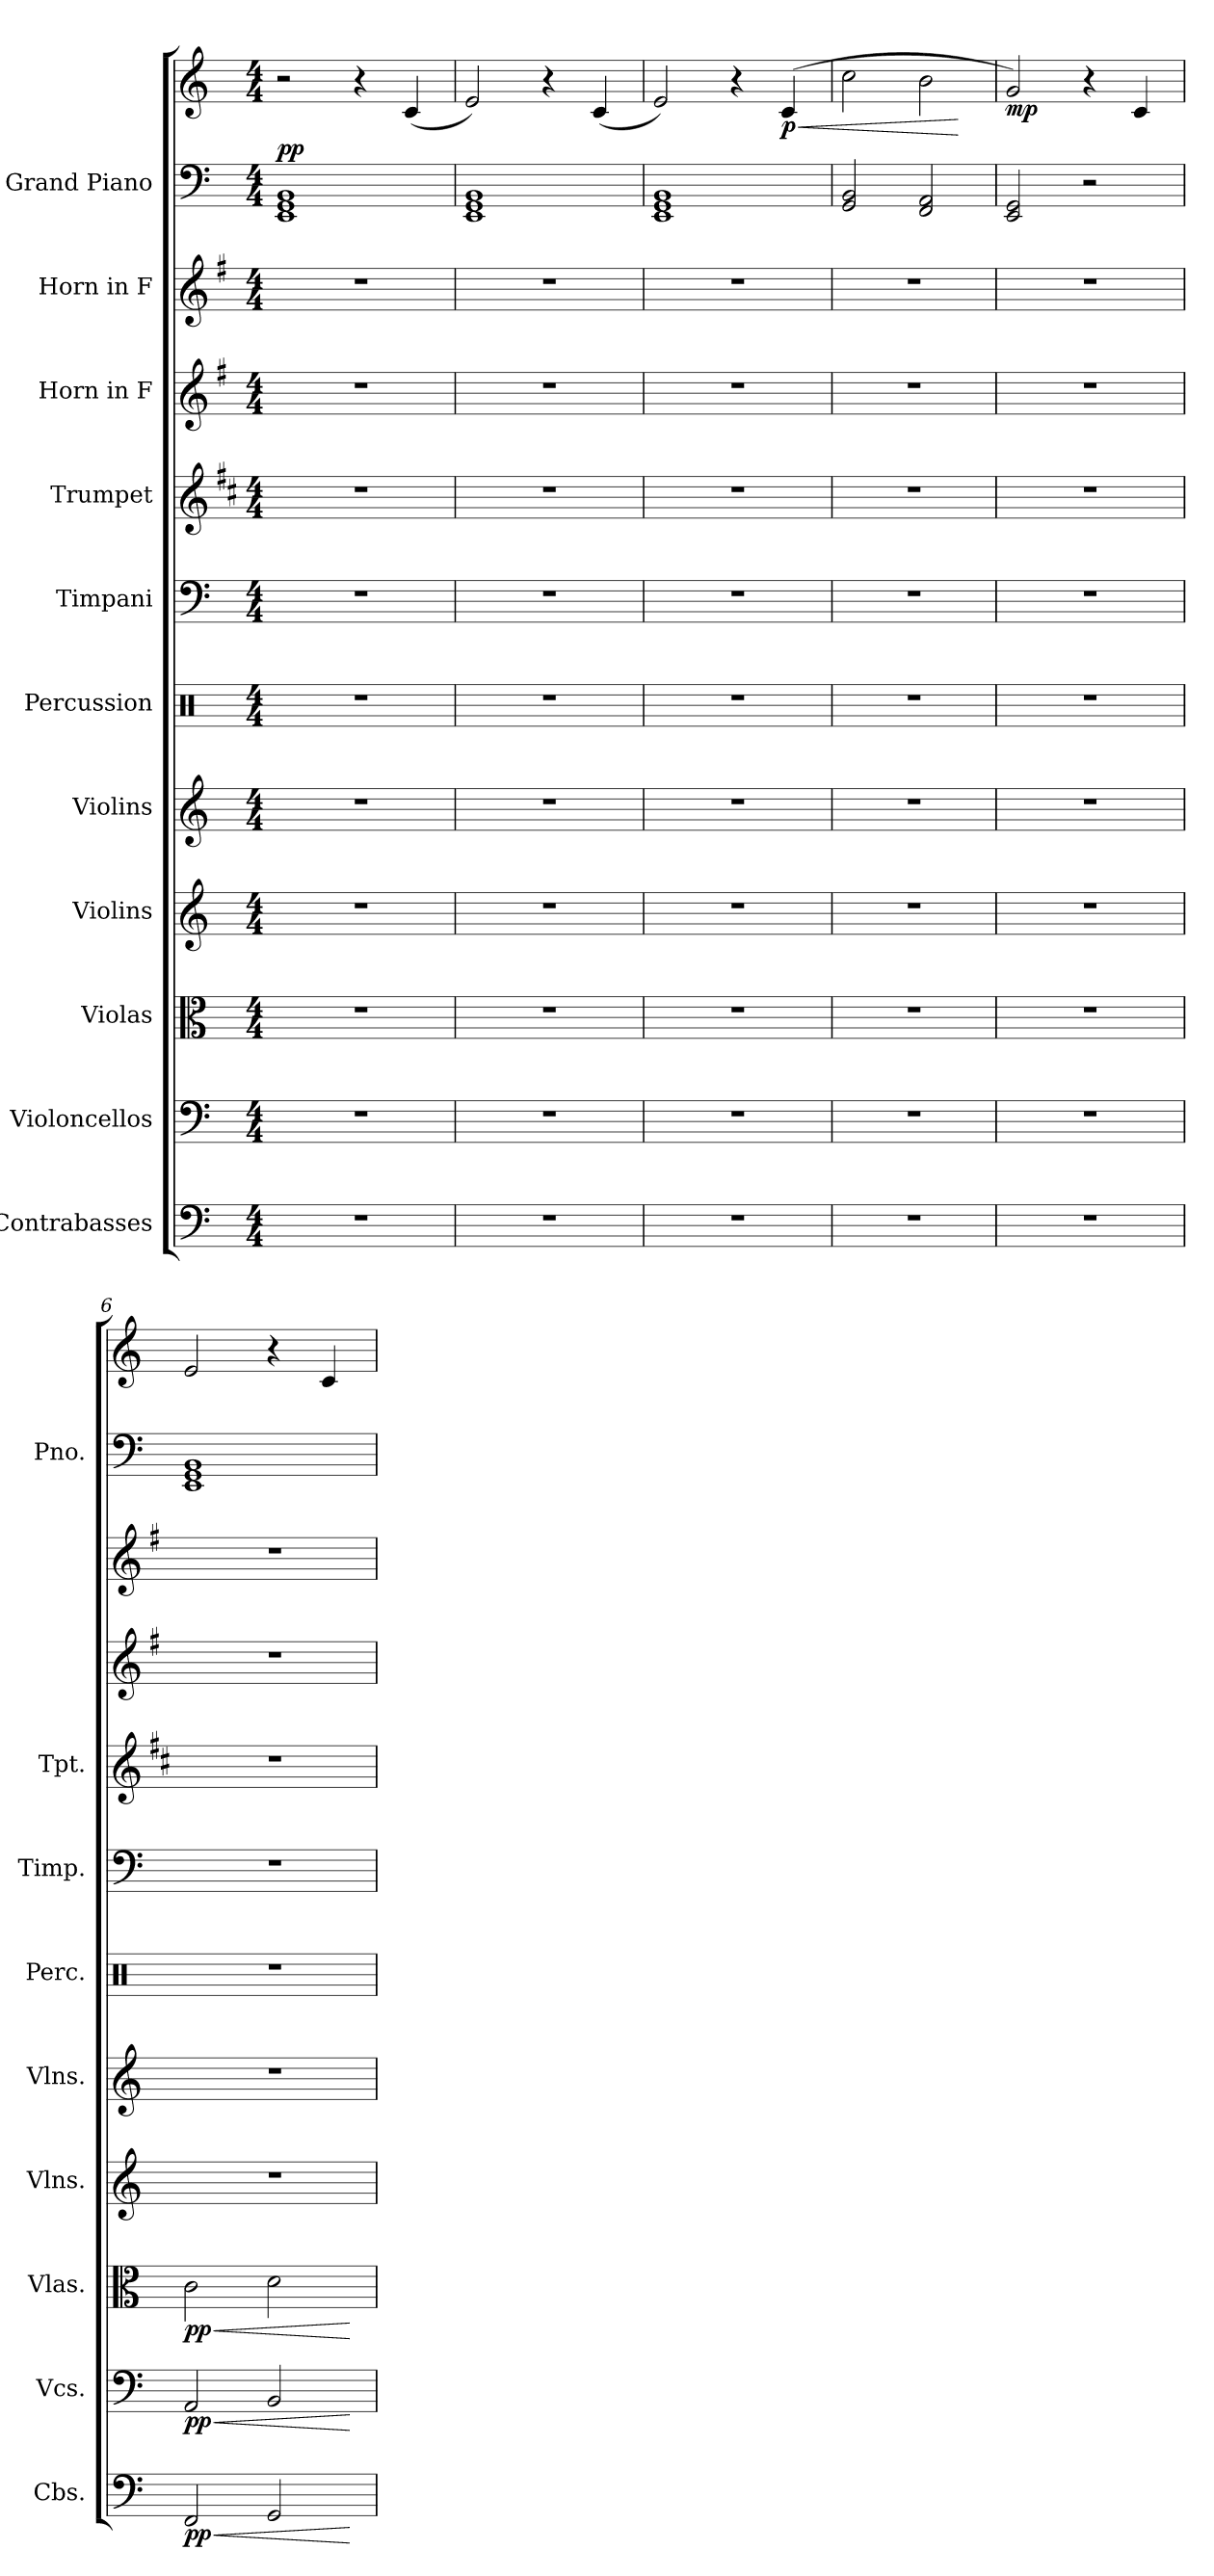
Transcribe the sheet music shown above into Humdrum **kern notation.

**kern	**dynam	**kern	**dynam	**kern	**dynam	**kern	**kern	**kern	**kern	**kern	**kern	**kern	**kern	**kern	**dynam
*part11	*part11	*part10	*part10	*part9	*part9	*part8	*part7	*part6	*part5	*part4	*part3	*part2	*part1	*part1	*part1
*staff12	*staff12	*staff11	*staff11	*staff10	*staff10	*staff9	*staff8	*staff7	*staff6	*staff5	*staff4	*staff3	*staff2	*staff1	*staff1/2
*I"Contrabasses	*	*I"Violoncellos	*	*I"Violas	*	*I"Violins	*I"Violins	*I"Percussion	*I"Timpani	*I"Trumpet	*I"Horn in F	*I"Horn in F	*I"Grand Piano	*	*
*I'Cbs.	*	*I'Vcs.	*	*I'Vlas.	*	*I'Vlns.	*I'Vlns.	*I'Perc.	*I'Timp.	*I'Tpt.	*	*	*I'Pno.	*	*
*clefF4	*	*clefF4	*	*clefC3	*	*clefG2	*clefG2	*clefX	*clefF4	*clefG2	*clefG2	*clefG2	*clefF4	*clefG2	*
*ITrd7c12	*	*	*	*	*	*	*	*	*	*ITrd1c2	*ITrd4c7	*ITrd4c7	*	*	*
*k[]	*	*k[]	*	*k[]	*	*k[]	*k[]	*k[]	*k[]	*k[]	*k[]	*k[]	*k[]	*k[]	*
*M4/4	*	*M4/4	*	*M4/4	*	*M4/4	*M4/4	*M4/4	*M4/4	*M4/4	*M4/4	*M4/4	*M4/4	*M4/4	*
*MM80	*	*MM80	*	*MM80	*	*MM80	*MM80	*MM80	*MM80	*MM80	*MM80	*MM80	*MM80	*MM80	*
=1	=1	=1	=1	=1	=1	=1	=1	=1	=1	=1	=1	=1	=1	=1	=1
!	!	!	!	!	!	!	!	!	!	!	!	!	!	!	!LO:DY:a=2
1r	.	1r	.	1r	.	1r	1r	1r	1r	1r	1r	1r	1EE 1GG 1BB	2r	pp
.	.	.	.	.	.	.	.	.	.	.	.	.	.	4r	.
.	.	.	.	.	.	.	.	.	.	.	.	.	.	(<4c/	.
=2	=2	=2	=2	=2	=2	=2	=2	=2	=2	=2	=2	=2	=2	=2	=2
1r	.	1r	.	1r	.	1r	1r	1r	1r	1r	1r	1r	1EE 1GG 1BB	2e/)	.
.	.	.	.	.	.	.	.	.	.	.	.	.	.	4r	.
.	.	.	.	.	.	.	.	.	.	.	.	.	.	(<4c/	.
=3	=3	=3	=3	=3	=3	=3	=3	=3	=3	=3	=3	=3	=3	=3	=3
1r	.	1r	.	1r	.	1r	1r	1r	1r	1r	1r	1r	1EE 1GG 1BB	2e/)	.
.	.	.	.	.	.	.	.	.	.	.	.	.	.	4r	.
!	!	!	!	!	!	!	!	!	!	!	!	!	!	!	!LO:HP:b
!	!	!	!	!	!	!	!	!	!	!	!	!	!	!	!LO:DY:n=1:b
.	.	.	.	.	.	.	.	.	.	.	.	.	.	(>4c/	< p
=4	=4	=4	=4	=4	=4	=4	=4	=4	=4	=4	=4	=4	=4	=4	=4
1r	.	1r	.	1r	.	1r	1r	1r	1r	1r	1r	1r	2GG/ 2BB/	2cc\	.
.	.	.	.	.	.	.	.	.	.	.	.	.	2FF/ 2AA/	2b\	.
.	.	.	.	.	.	.	.	.	.	.	.	.	.	.	[
=5	=5	=5	=5	=5	=5	=5	=5	=5	=5	=5	=5	=5	=5	=5	=5
!	!	!	!	!	!	!	!	!	!	!	!	!	!	!	!LO:DY:b
1r	.	1r	.	1r	.	1r	1r	1r	1r	1r	1r	1r	2EE/ 2GG/	2g/)	mp
.	.	.	.	.	.	.	.	.	.	.	.	.	2r	4r	.
.	.	.	.	.	.	.	.	.	.	.	.	.	.	4c/	.
=6	=6	=6	=6	=6	=6	=6	=6	=6	=6	=6	=6	=6	=6	=6	=6
!	!LO:HP:b	!	!LO:HP:b	!	!LO:HP:b	!	!	!	!	!	!	!	!	!	!
!	!LO:DY:n=1:b	!	!LO:DY:n=1:b	!	!LO:DY:n=1:b	!	!	!	!	!	!	!	!	!	!
2FFF/	< pp	2AA/	< pp	2c\	< pp	1r	1r	1r	1r	1r	1r	1r	1EE 1GG 1BB	2e/	.
2GGG/	.	2BB/	.	2d\	.	.	.	.	.	.	.	.	.	4r	.
.	.	.	.	.	.	.	.	.	.	.	.	.	.	4c/	.
.	[	.	[	.	[	.	.	.	.	.	.	.	.	.	.
=	=	=	=	=	=	=	=	=	=	=	=	=	=	=	=
*-	*-	*-	*-	*-	*-	*-	*-	*-	*-	*-	*-	*-	*-	*-	*-
